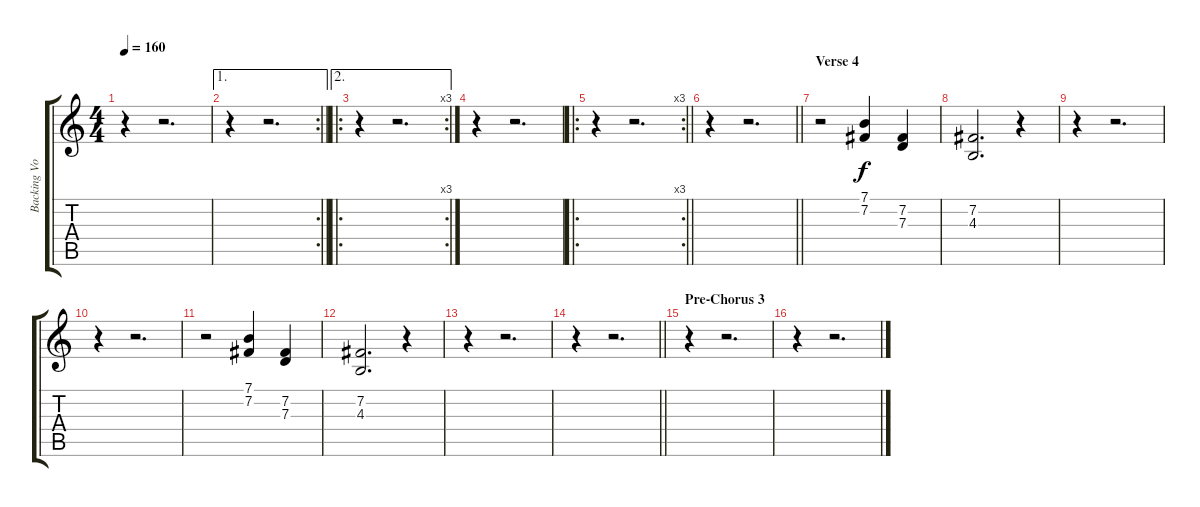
\track ("Backing Vocals" "Backing Vo") {instrument lead6voice}
\staff {score tabs}
\tuning (E4 B3 G3 D3 A2 E2) {hide}
\ts (4 4)
\tempo 160
\clef g2
\ks c
r.4{dy f} r.2{d} |
\ae 1
\rc 2
\barLineRight lightlight
r.4 r.2{d} |
\ae 2
\ro
\rc 3
r.4 r.2{d} |
r.4 r.2{d} |
\ro
\rc 3
\barLineRight lightlight
r.4 r.2{d} |
\barLineRight lightlight
r.4 r.2{d} |
\section ("" "Verse 4")
r.2 (7.1 7.2).4 (7.2 7.3).4 |
(7.2 4.3).2{d} r.4 |
r.4 r.2{d} |
r.4 r.2{d} |
r.2 (7.1 7.2).4 (7.2 7.3).4 |
(7.2 4.3).2{d} r.4 |
r.4 r.2{d} |
\barLineRight lightlight
r.4 r.2{d} |
\section ("" "Pre-Chorus 3")
r.4 r.2{d} |
r.4 r.2{d}
